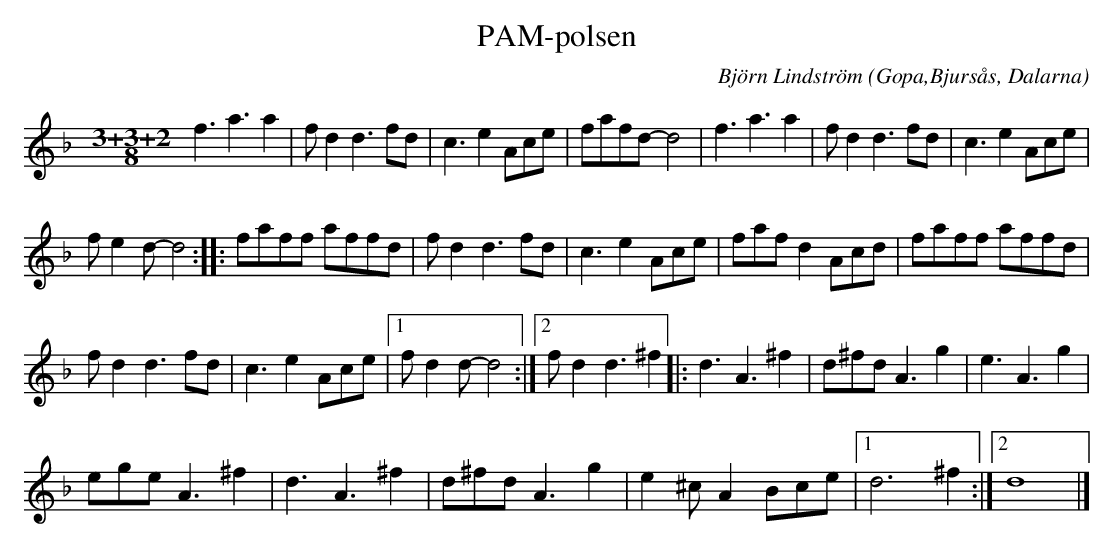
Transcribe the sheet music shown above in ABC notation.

X:1
T:PAM-polsen
C: Björn Lindström
O:Gopa,Bjursås, Dalarna
M:3/4
L:1/8
K:Dm, D
[M:3+3+2/8] f3 a3 a2 | f d2 d3 fd | c3 e2 Ace | fafd- d4 | f3 a3 a2 | f d2 d3 fd | c3 e2 Ace | %31
 f e2 d- d4 :: faff affd | f d2 d3 fd | c3 e2 Ace | faf d2 Acd | faff affd | %39
 f d2 d3 fd | c3 e2 Ace |1 f d2 d- d4 :|2 f d2 d3 ^f2 |: d3 A3 ^f2 | d^fd A3 g2 | e3 A3 g2 | %46
 ege A3 ^f2 | d3 A3 ^f2 | d^fd A3 g2 | e2 ^c A2 Bce |1 d6 ^f2 :|2 d8 |] %52
